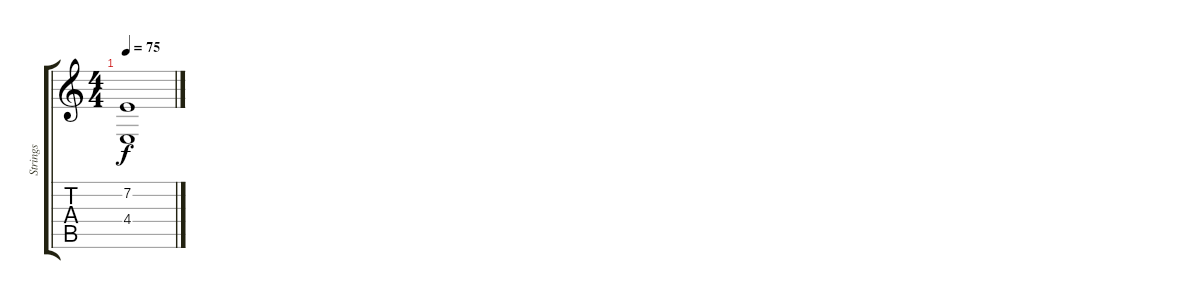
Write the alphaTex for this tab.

\track ("Strings" "Strings") {instrument stringensemble1}
\staff {score tabs}
\tuning (D4 A3 F3 C3 G2 D2) {hide}
\ts (4 4)
\tempo 75
\clef g2
\ks c
(7.2{t} 4.4{t}).1{dy f}
